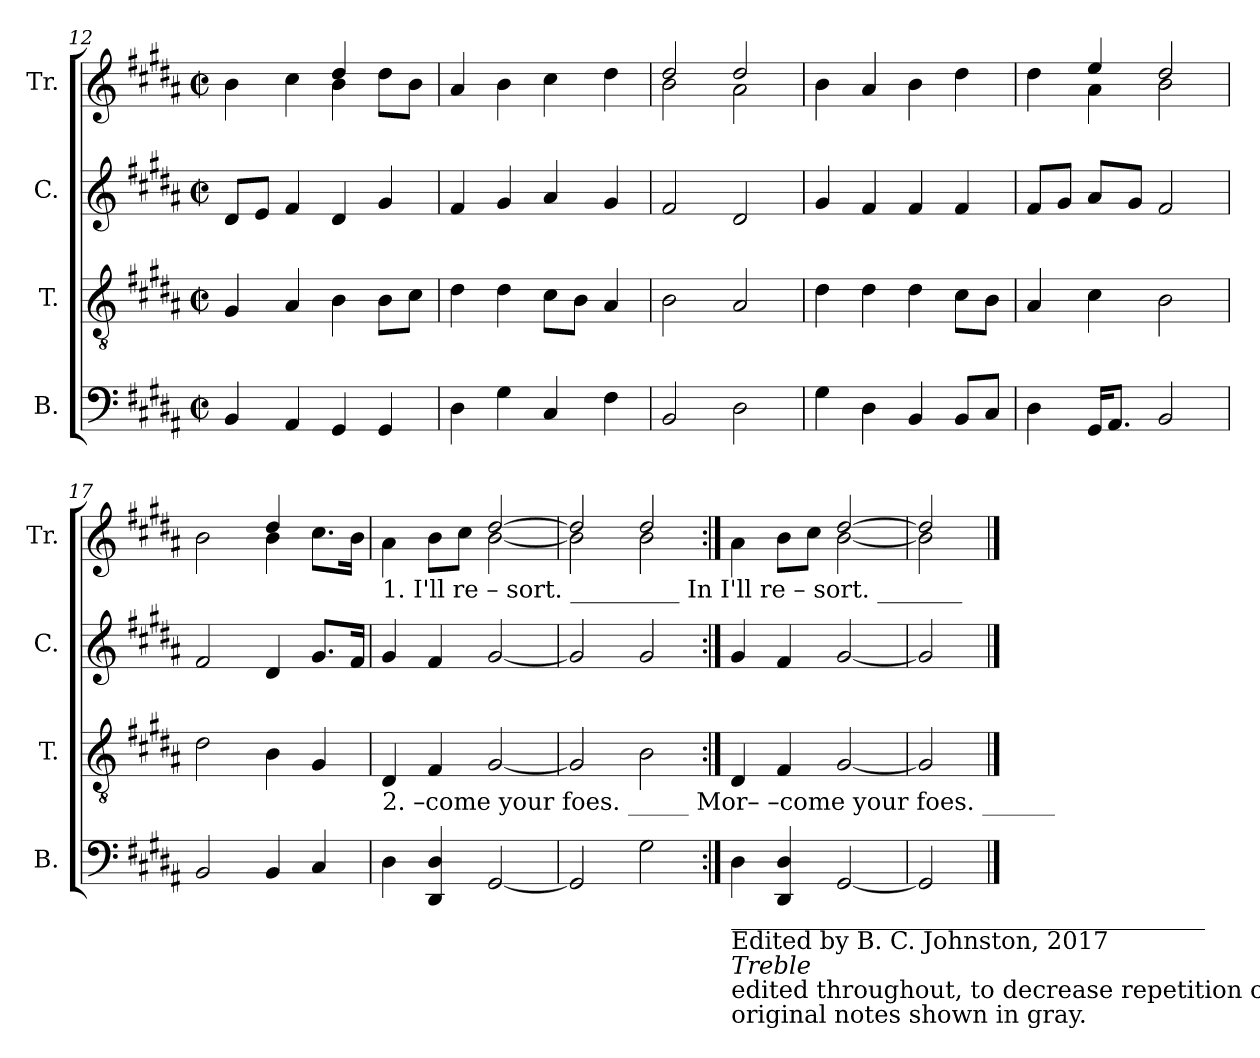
**kern	**kern	**kern	**kern
*part4	*part3	*part2	*part1
*staff4	*staff3	*staff2	*staff1
*I"B.	*I"T.	*I"C.	*I"Tr.
*I'B.	*I'T.	*I'C.	*I'Tr.
*clefF4	*clefGv2	*clefG2	*clefG2
*k[f#c#g#d#a#]	*k[f#c#g#d#a#]	*k[f#c#g#d#a#]	*k[f#c#g#d#a#]
*M2/2	*M2/2	*M2/2	*M2/2
*met(c|)	*met(c|)	*met(c|)	*met(c|)
=12	=12	=12	=12
*	*	*	*^
4BB/	4G#/	8d#/L	4b\	2ryy
.	.	8e/J	.	.
4AA#/	4A#/	4f#/	4cc#\	.
4GG#/	4B\	4d#/	4dd#i/	4b\
4GG#/	8B\L	4g#/	8dd#\L	4ryy
.	8c#\J	.	8b\J	.
*	*	*	*v	*v
=13	=13	=13	=13
4D#\	4d#\	4f#/	4a#/
4G#\	4d#\	4g#/	4b\
4C#/	8c#\L	4a#/	4cc#\
.	8B\J	.	.
4F#\	4A#/	4g#/	4dd#\
=14	=14	=14	=14
*	*	*	*^
2BB/	2B\	2f#/	2dd#i/	2b\
2D#\	2A#/	2d#/	2dd#i/	2a#\
*	*	*	*v	*v
=15	=15	=15	=15
4G#\	4d#\	4g#/	4b\
4D#\	4d#\	4f#/	4a#/
4BB/	4d#\	4f#/	4b\
8BB/L	8c#\L	4f#/	4dd#\
8C#/J	8B\J	.	.
=16	=16	=16	=16
*	*	*	*^
4D#\	4A#/	8f#/L	4dd#\	4ryy
.	.	8g#/J	.	.
16GG#/KL	4c#\	8a#/L	4eei/	4a#\
8.AA#/J	.	.	.	.
.	.	8g#/J	.	.
2BB/	2B\	2f#/	2dd#i/	2b\
=17	=17	=17	=17	=17
2BB/	2d#\	2f#/	2b\	2ryy
4BB/	4B\	4d#/	4dd#i/	4b\
4C#/	4G#/	8.g#/L	8.cc#\L	4ryy
.	.	16f#/Jk	16b\Jk	.
!!LO:LB:g=z	!!
=18	=18	=18	=18	=18
!	!	!	!LO:TX:b:t=1.  I'll    re – sort. _________   In            I'll     re  – sort. _______	!
!	!LO:TX:b:t=2. –come  your  foes. _____   Mor–     –come your foes. ______	!	!	!
4D#\	4D#/	4g#/	4a#\	2ryy
4DD#/ 4D#/	4F#/	4f#/	8b\L	.
.	.	.	8cc#\J	.
[2GG#/	[2G#/	[2g#/	[2dd#i/	[2b\
=19	=19	=19	=19	=19
2GG#/]	2G#/]	2g#/]	2dd#i/]	2b\]
2G#\	2B\	2g#/	2dd#i/	2b\
=20:|!	=20:|!	=20:|!	=20:|!	=20:|!
!LO:TX:b:t=_______________________________________	!	!	!	!
!LO:TX:b:t=Edited by B. C. Johnston, 2017	!	!	!	!
!LO:TX:b:i:t=Treble	!	!	!	!
!LO:TX:b:t=edited throughout, to decrease repetition of D#;	!	!	!	!
!LO:TX:b:t=original notes shown in gray.	!	!	!	!
4D#\	4D#/	4g#/	4a#\	2ryy
4DD#/ 4D#/	4F#/	4f#/	8b\L	.
.	.	.	8cc#\J	.
[2GG#/	[2G#/	[2g#/	[2dd#i/	[2b\
=21	=21	=21	=21	=21
2GG#/]	2G#/]	2g#/]	2dd#i/]	2b\]
*	*	*	*v	*v
==	==	==	==
*-	*-	*-	*-
